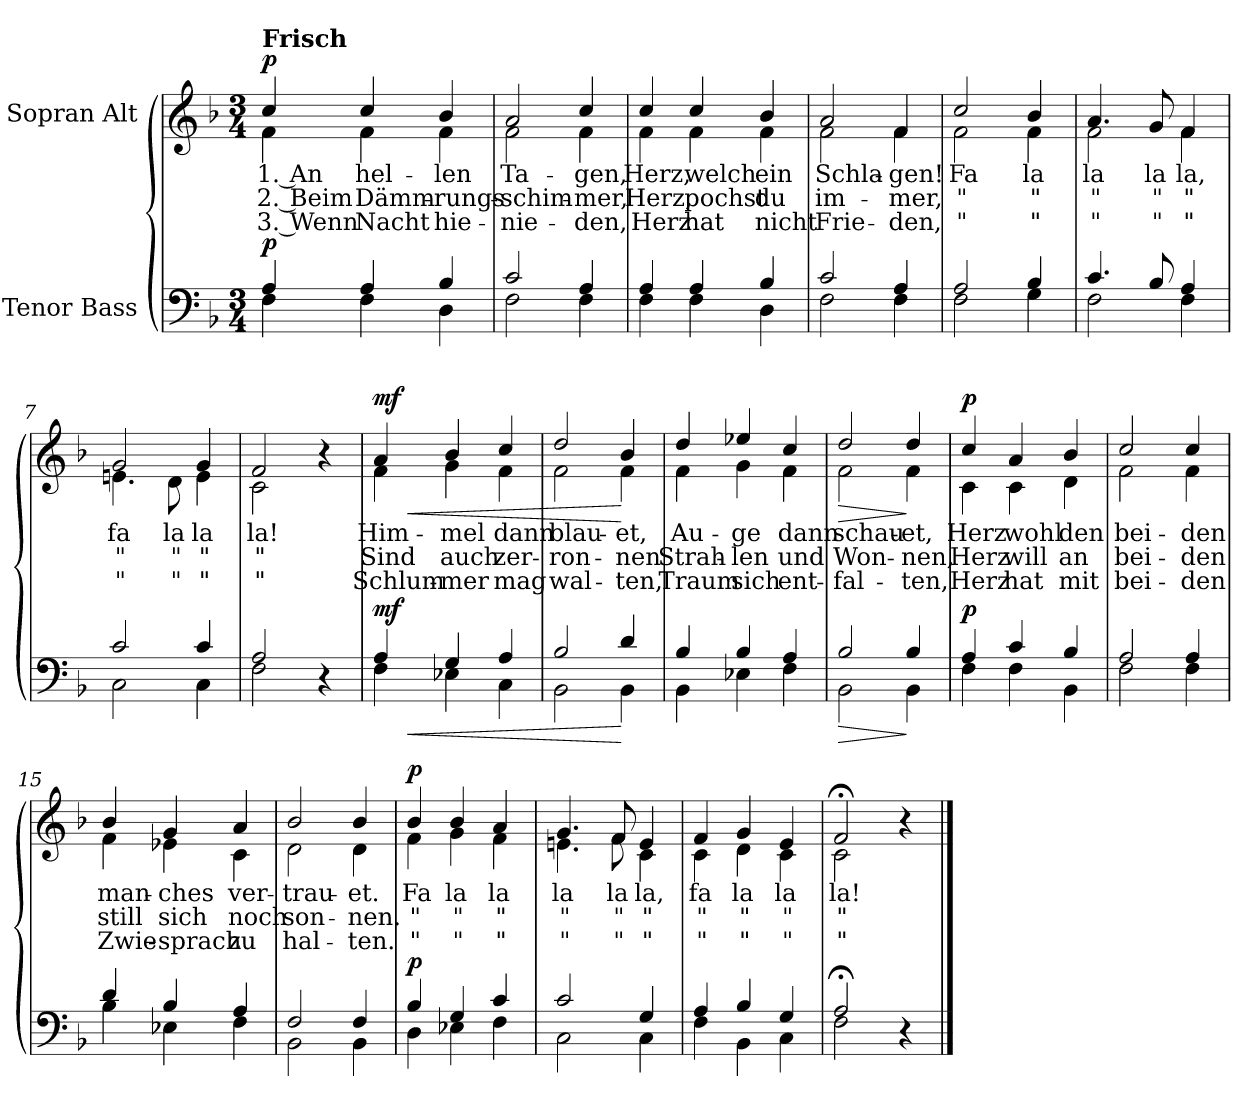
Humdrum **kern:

**kern	**dynam	**kern	**text	**text	**text	**dynam
*part2	*part2	*part1	*part1	*part1	*part1	*part1
*staff2	*staff2	*staff1	*staff1	*staff1	*staff1	*staff1
*I"Tenor Bass	*	*I"Sopran Alt	*	*	*	*
*clefF4	*	*clefG2	*	*	*	*
*k[b-]	*	*k[b-]	*	*	*	*
*M3/4	*	*M3/4	*	*	*	*
=1	=1	=1	=1	=1	=1	=1
*^	*	*^	*	*	*	*
!	!	!	!LO:TX:a:B:t=Frisch	!	!	!	!	!
!	!	!LO:DY:a	!	!	!	!	!	!LO:DY:a
4A/	4F\	p	4cc/	4f\	1. An	2. Beim	3. Wenn	p
4A/	4F\	.	4cc/	4f\	hel-	Dämm-	Nacht	.
4B-/	4D\	.	4b-/	4f\	-len	-rungs-	hie-	.
=2	=2	=2	=2	=2	=2	=2	=2	=2
2c/	2F\	.	2a/	2f\	Ta-	-schim-	-nie-	.
4A/	4F\	.	4cc/	4f\	-gen,	-mer,	-den,	.
=3	=3	=3	=3	=3	=3	=3	=3	=3
4A/	4F\	.	4cc/	4f\	Herz,	Herz,	Herz	.
4A/	4F\	.	4cc/	4f\	welch	pochst	hat	.
4B-/	4D\	.	4b-/	4f\	ein	du	nicht	.
=4	=4	=4	=4	=4	=4	=4	=4	=4
2c/	2F\	.	2a/	2f\	Schla-	im-	Frie-	.
4A/	4F\	.	4f/	4f\	-gen!	-mer,	-den,	.
!!LO:LB:g=z	!!
=5	=5	=5	=5	=5	=5	=5	=5	=5
2A/	2F\	.	2cc/	2f\	Fa	"	"	.
4B-/	4G\	.	4b-/	4f\	la	"	"	.
=6	=6	=6	=6	=6	=6	=6	=6	=6
4.c/	2F\	.	4.a/	2f\	la	"	"	.
8B-/	.	.	8g/	.	la	"	"	.
4A/	4F\	.	4f/	4f\	la,	"	"	.
=7	=7	=7	=7	=7	=7	=7	=7	=7
2c/	2C\	.	2g/	4.en\	fa	"	"	.
.	.	.	.	8d\	la	"	"	.
4c/	4C\	.	4g/	4e\	la	"	"	.
=8	=8	=8	=8	=8	=8	=8	=8	=8
2A/	2F\	.	2f/	2c\	la!	"	"	.
4r	4ryy	.	4r	4ryy	.	.	.	.
=9	=9	=9	=9	=9	=9	=9	=9	=9
!	!	!LO:HP:b	!	!	!	!	!	!LO:HP:b
!	!	!LO:DY:n=1:a	!	!	!	!	!	!LO:DY:n=1:a
4A/	4F\	< mf	4a/	4f\	Him-	Sind	Schlum-	< mf
4G/	4E-X\	.	4b-/	4g\	-mel	auch	-mer	.
4A/	4C\	.	4cc/	4f\	dann	zer-	mag	.
=10	=10	=10	=10	=10	=10	=10	=10	=10
2B-/	2BB-\	.	2dd/	2f\	blau-	-ron-	wal-	.
4d/	4BB-\	[	4b-/	4f\	-et,	-nen	-ten,	[
!!LO:LB:g=z	!!
=11	=11	=11	=11	=11	=11	=11	=11	=11
4B-/	4BB-\	.	4dd/	4f\	Au-	Strah-	Traum	.
4B-/	4E-X\	.	4ee-X/	4g\	-ge	-len	sich	.
4A/	4F\	.	4cc/	4f\	dann	und	ent-	.
=12	=12	=12	=12	=12	=12	=12	=12	=12
!	!	!LO:HP:b	!	!	!	!	!	!LO:HP:b
2B-/	2BB-\	>	2dd/	2f\	schau-	Won-	-fal-	>
4B-/	4BB-\	]	4dd/	4f\	-et,	-nen,	-ten,	]
=13	=13	=13	=13	=13	=13	=13	=13	=13
!	!	!LO:DY:a	!	!	!	!	!	!LO:DY:a
4A/	4F\	p	4cc/	4c\	Herz	Herz	Herz	p
4c/	4F\	.	4a/	4c\	wohl	will	hat	.
4B-/	4BB-\	.	4b-/	4d\	den	an	mit	.
=14	=14	=14	=14	=14	=14	=14	=14	=14
2A/	2F\	.	2cc/	2f\	bei-	bei-	bei-	.
4A/	4F\	.	4cc/	4f\	-den	-den	-den	.
!!LO:LB:g=z	!!
=15	=15	=15	=15	=15	=15	=15	=15	=15
4d/	4B-\	.	4b-/	4f\	man-	still	Zwie-	.
4B-/	4E-X\	.	4g/	4e-X\	-ches	sich	-sprach	.
4A/	4F\	.	4a/	4c\	ver-	noch	zu	.
=16	=16	=16	=16	=16	=16	=16	=16	=16
2F/	2BB-\	.	2b-/	2d\	-trau-	son-	hal-	.
4F/	4BB-\	.	4b-/	4d\	-et.	-nen.	-ten.	.
=17	=17	=17	=17	=17	=17	=17	=17	=17
!	!	!LO:DY:a	!	!	!	!	!	!LO:DY:a
4B-/	4D\	p	4b-/	4f\	Fa	"	"	p
4G/	4E-X\	.	4b-/	4g\	la	"	"	.
4c/	4F\	.	4a/	4f\	la	"	"	.
=18	=18	=18	=18	=18	=18	=18	=18	=18
2c/	2C\	.	4.g/	4.en\	la	"	"	.
.	.	.	8f/	8f\	la	"	"	.
4G/	4C\	.	4e/	4c\	la,	"	"	.
=19	=19	=19	=19	=19	=19	=19	=19	=19
4A/	4F\	.	4f/	4c\	fa	"	"	.
4B-/	4BB-\	.	4g/	4d\	la	"	"	.
4G/	4C\	.	4e/	4c\	la	"	"	.
=20	=20	=20	=20	=20	=20	=20	=20	=20
2A;</	2F\	.	2f;</	2c\	la!	"	"	.
4r	4ryy	.	4r	4ryy	.	.	.	.
*v	*v	*	*	*	*	*	*	*
*	*	*v	*v	*	*	*	*
==	==	==	==	==	==	==
*-	*-	*-	*-	*-	*-	*-
